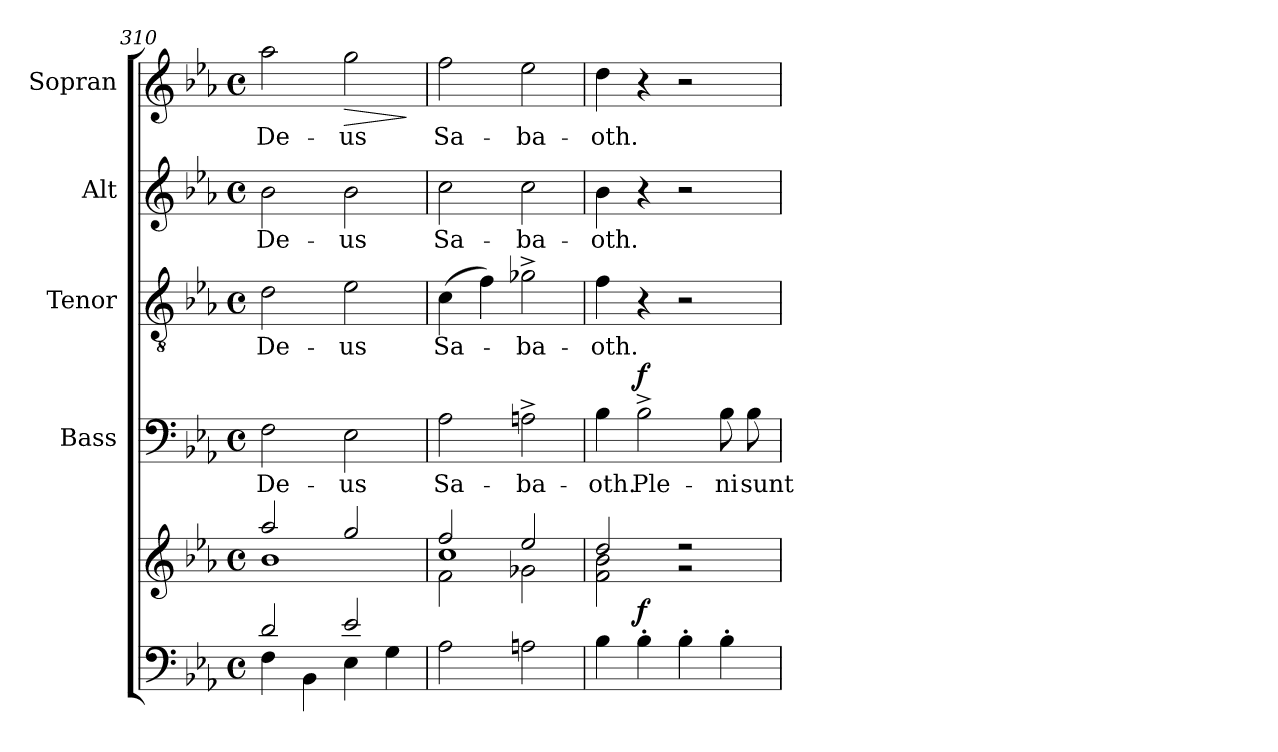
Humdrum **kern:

**kern	**kern	**dynam	**kern	**text	**dynam	**kern	**text	**kern	**text	**kern	**text	**dynam
*part5	*part5	*part5	*part4	*part4	*part4	*part3	*part3	*part2	*part2	*part1	*part1	*part1
*staff6	*staff5	*staff5/6	*staff4	*staff4	*staff4	*staff3	*staff3	*staff2	*staff2	*staff1	*staff1	*staff1
*	*	*	*I"Bass	*	*	*I"Tenor	*	*I"Alt	*	*I"Sopran	*	*
*	*	*	*I'B.	*	*	*I'T.	*	*I'A.	*	*I'S.	*	*
*clefF4	*clefG2	*	*clefF4	*	*	*clefGv2	*	*clefG2	*	*clefG2	*	*
*k[b-e-a-]	*k[b-e-a-]	*	*k[b-e-a-]	*	*	*k[b-e-a-]	*	*k[b-e-a-]	*	*k[b-e-a-]	*	*
*E-:	*E-:	*	*E-:	*	*	*E-:	*	*E-:	*	*E-:	*	*
*M4/4	*M4/4	*	*M4/4	*	*	*M4/4	*	*M4/4	*	*M4/4	*	*
*met(c)	*met(c)	*	*met(c)	*	*	*met(c)	*	*met(c)	*	*met(c)	*	*
=310	=310	=310	=310	=310	=310	=310	=310	=310	=310	=310	=310	=310
*^	*^	*	*	*	*	*	*	*	*	*	*	*
!	!	!	!	!	!	!LO:LY:b	!	!	!LO:LY:b	!	!LO:LY:b	!	!LO:LY:b	!
2d/	4F\	2aa-/	1b-	.	2F\	De-	.	2d\	De-	2b-\	De-	2aa-\	De-	.
.	4BB-\	.	.	.	.	.	.	.	.	.	.	.	.	.
!	!	!	!	!	!	!LO:LY:b	!	!	!LO:LY:b	!	!LO:LY:b	!	!LO:LY:b	!LO:HP:b
2e-/	4E-\	2gg/	.	.	2E-\	-us	.	2e-\	-us	2b-\	-us	2gg\	-us	>
.	4G\	.	.	.	.	.	.	.	.	.	.	.	.	.
*v	*v	*	*	*	*	*	*	*	*	*	*	*	*	*
*	*v	*v	*	*	*	*	*	*	*	*	*	*	*
.	.	.	.	.	.	.	.	.	.	.	.	]
!!LO:LB:g=z
=311	=311	=311	=311	=311	=311	=311	=311	=311	=311	=311	=311	=311
*	*^	*	*	*	*	*	*	*	*	*	*	*
*	*	*^	*	*	*	*	*	*	*	*	*	*	*
!	!	!	!	!	!	!LO:LY:b	!	!	!LO:LY:b	!	!LO:LY:b	!	!LO:LY:b	!
2A-\	2ff/	2f\	1cc	.	2A-\	Sa-	.	(>4c\	Sa-	2cc\	Sa-	2ff\	Sa-	.
.	.	.	.	.	.	.	.	4f\)	.	.	.	.	.	.
!	!	!	!	!	!	!LO:LY:b	!	!	!LO:LY:b	!	!LO:LY:b	!	!LO:LY:b	!
2An\	2ee-/	2g-X\	.	.	2An^>\	-ba-	.	2g-X^>\	-ba-	2cc\	-ba-	2ee-\	-ba-	.
*	*	*v	*v	*	*	*	*	*	*	*	*	*	*	*
=312	=312	=312	=312	=312	=312	=312	=312	=312	=312	=312	=312	=312	=312
!	!	!	!	!	!LO:LY:b	!	!	!LO:LY:b	!	!LO:LY:b	!	!LO:LY:b	!
4B-\	2dd/	2f\ 2b-\	.	4B-\	-oth.	.	4f\	-oth.	4b-\	-oth.	4dd\	-oth.	.
!	!	!	!LO:DY:a=2	!	!LO:LY:b	!LO:DY:a	!	!	!	!	!	!	!
4B-'>\	.	.	f	2B-^>\	Ple-	f	4r	.	4r	.	4r	.	.
4B-'>\	2r	2r	.	.	.	.	2r	.	2r	.	2r	.	.
!	!	!	!	!	!LO:LY:b	!	!	!	!	!	!	!	!
4B-'>\	.	.	.	8B-\	-ni	.	.	.	.	.	.	.	.
!	!	!	!	!	!LO:LY:b	!	!	!	!	!	!	!	!
.	.	.	.	8B-\	sunt	.	.	.	.	.	.	.	.
*	*v	*v	*	*	*	*	*	*	*	*	*	*	*
=	=	=	=	=	=	=	=	=	=	=	=	=
*-	*-	*-	*-	*-	*-	*-	*-	*-	*-	*-	*-	*-
